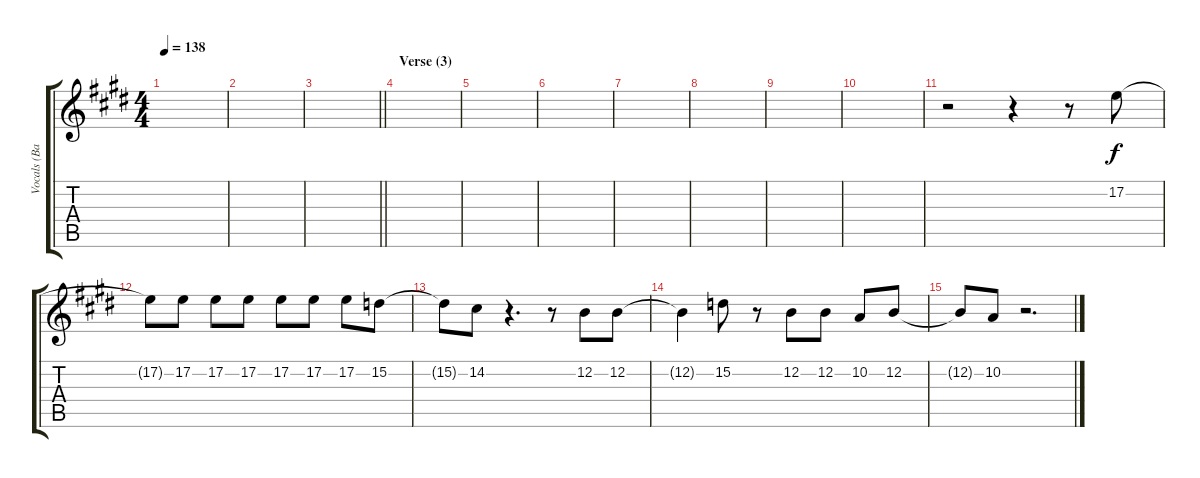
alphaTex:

\track ("Vocals (Backing)" "Vocals (Ba") {instrument synthbrass1}
\staff {score tabs}
\tuning (E4 B3 G3 D3 A2 E2) {hide}
\ts (4 4)
\tempo 138
\clef g2
\ks e
|
|
\barLineRight lightlight
|
\section ("" "Verse (3)")
|
|
|
|
|
|
|
r.2 r.4 r.8 17.2.8 |
17.2{t}.8 17.2.8 17.2.8 17.2.8 17.2.8 17.2.8 17.2.8 15.2.8 |
15.2{t}.8 14.2.8 r.4{d} r.8 12.2.8 12.2.8 |
12.2{t}.4 15.2.8 r.8 12.2.8 12.2.8 10.2.8 12.2.8 |
12.2{t}.8 10.2.8 r.2{d}
